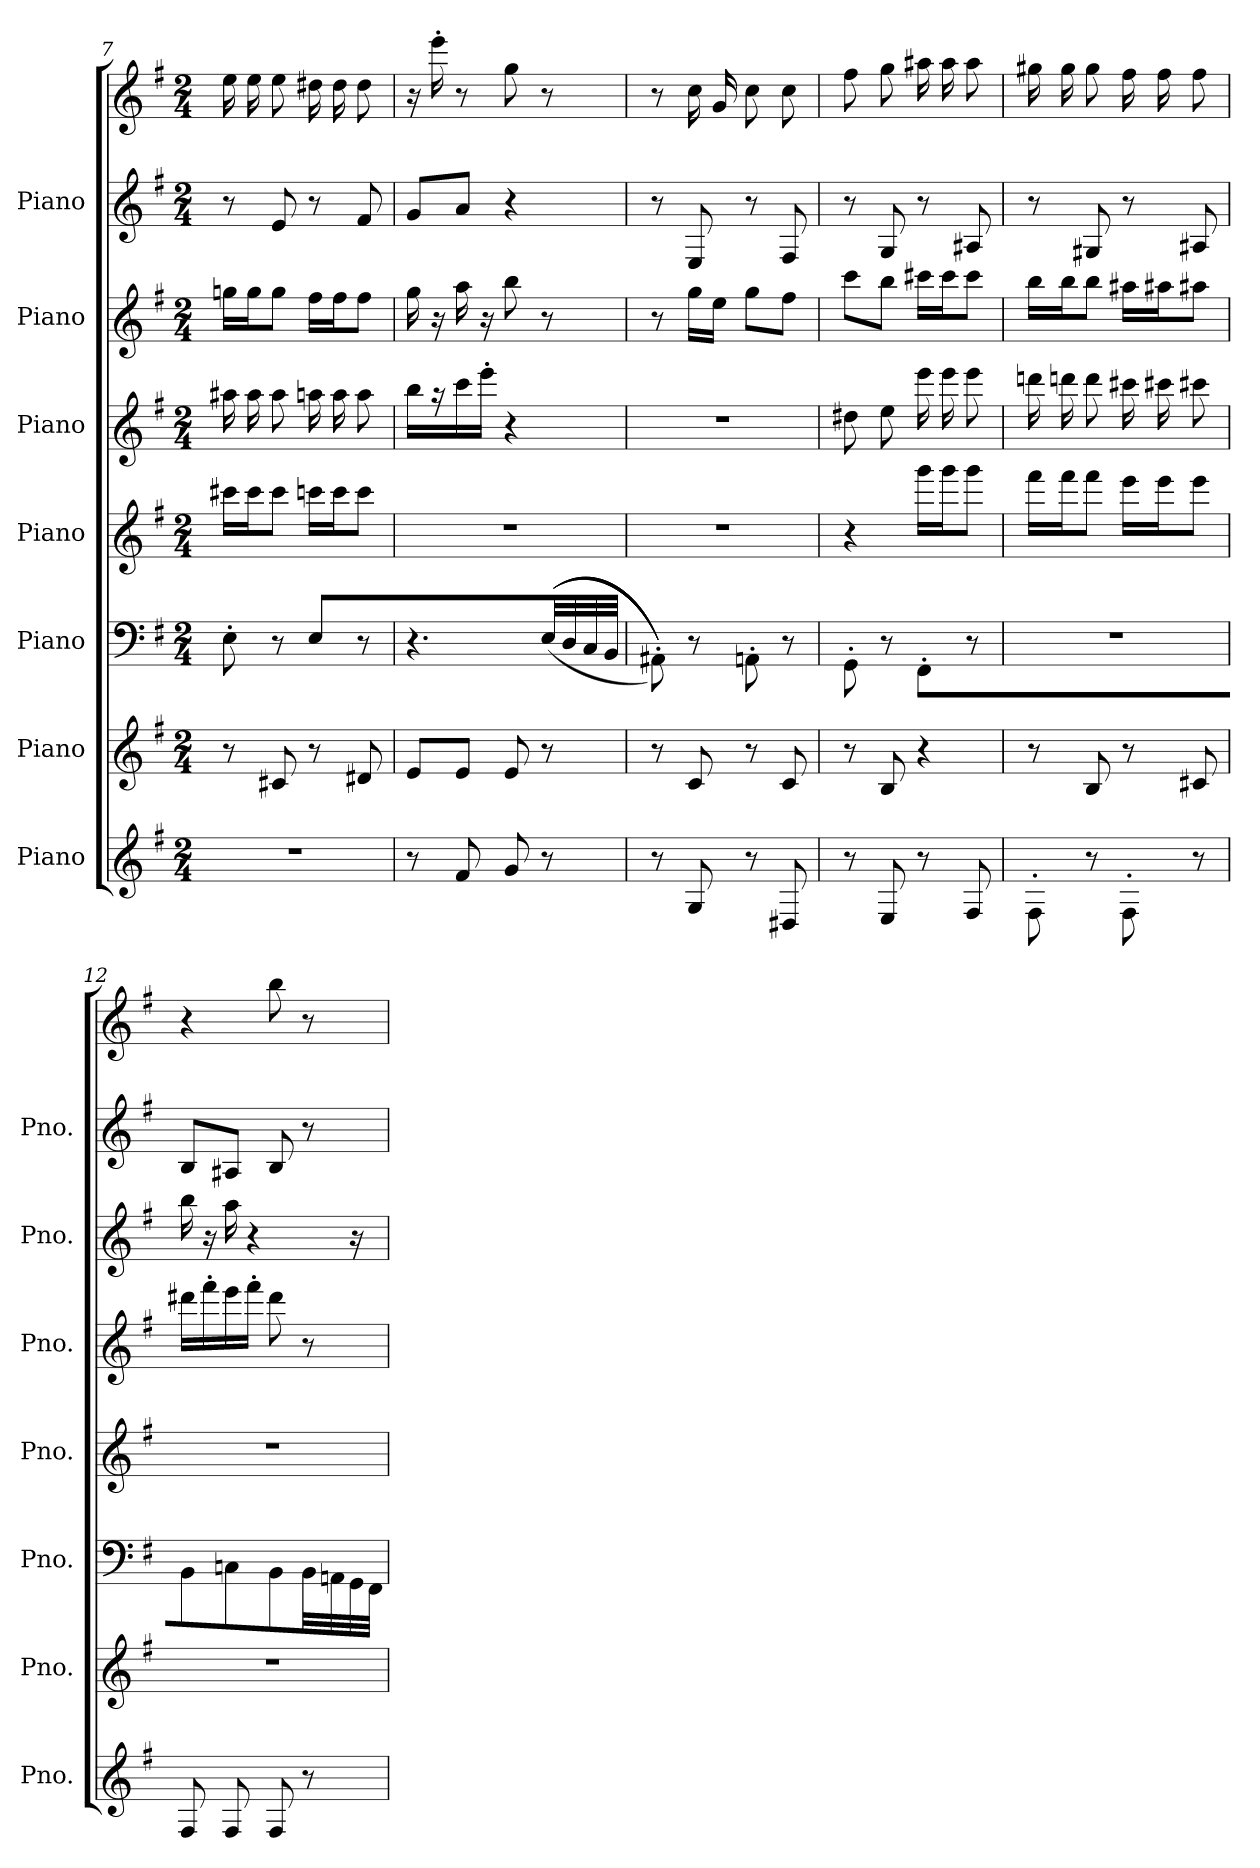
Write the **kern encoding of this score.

**kern	**kern	**kern	**kern	**kern	**kern	**kern	**kern
*part7	*part6	*part5	*part4	*part3	*part2	*part1	*part1
*staff8	*staff7	*staff6	*staff5	*staff4	*staff3	*staff2	*staff1
*I"Piano	*I"Piano	*I"Piano	*I"Piano	*I"Piano	*I"Piano	*I"Piano	*
*I'Pno.	*I'Pno.	*I'Pno.	*I'Pno.	*I'Pno.	*I'Pno.	*I'Pno.	*
*clefG2	*clefG2	*clefF4	*clefG2	*clefG2	*clefG2	*clefG2	*clefG2
*k[f#]	*k[f#]	*k[f#]	*k[f#]	*k[f#]	*k[f#]	*k[f#]	*k[f#]
*M2/4	*M2/4	*M2/4	*M2/4	*M2/4	*M2/4	*M2/4	*M2/4
=7	=7	=7	=7	=7	=7	=7	=7
2r	8r	8E'i\L	16ccc#Xj\LL	16aa#XZ	16ggnV\LL	8r	16eeN
.	.	.	16ccc#j\J	16aa#Z	16ggV\J	.	16eeN
.	8c#Xl	8r	8ccc#j\J	8aa#Z	8ggV\J	8e!	8eeN
.	8r	8Ei\L	16cccnj\LL	16aanZ	16ff#V\LL	8r	16dd#XN
.	.	.	16cccj\J	16aaZ	16ff#V\J	.	16dd#N
.	8d#Xl	8r	8cccj\J	8aaZ	8ff#V\J	8f#!	8dd#N
=8	=8	=8	=8	=8	=8	=8	=8
8r	8el/L	4.r	2r	16bbZ	16ggV	8g!/L	16r
.	.	.	.	16r	16r	.	16eee'N\
8f#+	8el/J	.	.	16cccZ	16aaV	8a!/J	8r
.	.	.	.	16eee'Z\JJ	16r	.	.
8g+	8el	.	.	4r	8bbV	4r	8ggN
8r	8r	(((((32Ei/LL	.	.	8r	.	8r
.	.	32Di/	.	.	.	.	.
.	.	32Ci/	.	.	.	.	.
.	.	32BBi/JJJ	.	.	.	.	.
=9	=9	=9	=9	=9	=9	=9	=9
8r	8r	(8AA#X'i\L)))))	2r	2r	8r	8r	8r
8G+	8cl	8r	.	.	16ggV\LL	8E!	16ccN
.	.	.	.	.	16eeV\JJ	.	16gN
8r	8r	8AAn'i\L	.	.	8ggV\L	8r	8ccN
8D#X+	8cl	8r	.	.	8ff#V\J	8F#!	8ccN
!!LO:LB:g=z
=10	=10	=10	=10	=10	=10	=10	=10
8r	8r	8GG'i\L	4r	8dd#XZ	8cccV\L	8r	8ff#N
8E+	8Bl	8r	.	8eeZ	8bbV\J	8G!	8ggN
8r	4r	8FF#'i/L	16gggj\LL	16eeeZ	16ccc#XV\LL	8r	16aa#XN
.	.	.	16gggj\J	16eeeZ	16ccc#V\J	.	16aa#N
8F#+	.	8r	8gggj\J	8eeeZ	8ccc#V\J	8A#X!	8aa#N
=11	=11	=11	=11	=11	=11	=11	=11
8F#'+\L	8r	2r	16fff#j\LL	16dddnZ	16bbV\LL	8r	16gg#XN
.	.	.	16fff#j\J	16dddnZ	16bbV\J	.	16gg#N
8r	8Bl	.	8fff#j\J	8dddZ	8bbV\J	8G#X!	8gg#N
8F#'+\L	8r	.	16eeej\LL	16ccc#XZ	16aa#XV\LL	8r	16ff#N
.	.	.	16eeej\J	16ccc#XZ	16aa#XV\J	.	16ff#N
8r	8c#Xl	.	8eeej\J	8ccc#XZ	8aa#XV\J	8A#X!	8ff#N
=12	=12	=12	=12	=12	=12	=12	=12
8F#+	2r	8BBi	2r	16ddd#XZ	16bbV	8B!/L	4r
.	.	.	.	16fff#'Z\	16r	.	.
8F#+	.	8Cni	.	16eeeZ	16aaV	8A#X!/J	.
.	.	.	.	16fff#'Z\JJ	4r	.	.
8F#+	.	8BBi	.	8ddd#Z	.	8B!	8bbN
8r	.	32BBi\LL	.	8r	.	8r	8r
.	.	32AAni\	.	.	.	.	.
.	.	32GGi\	.	.	16r	.	.
.	.	32FF#i\JJJ	.	.	.	.	.
=	=	=	=	=	=	=	=
*-	*-	*-	*-	*-	*-	*-	*-
